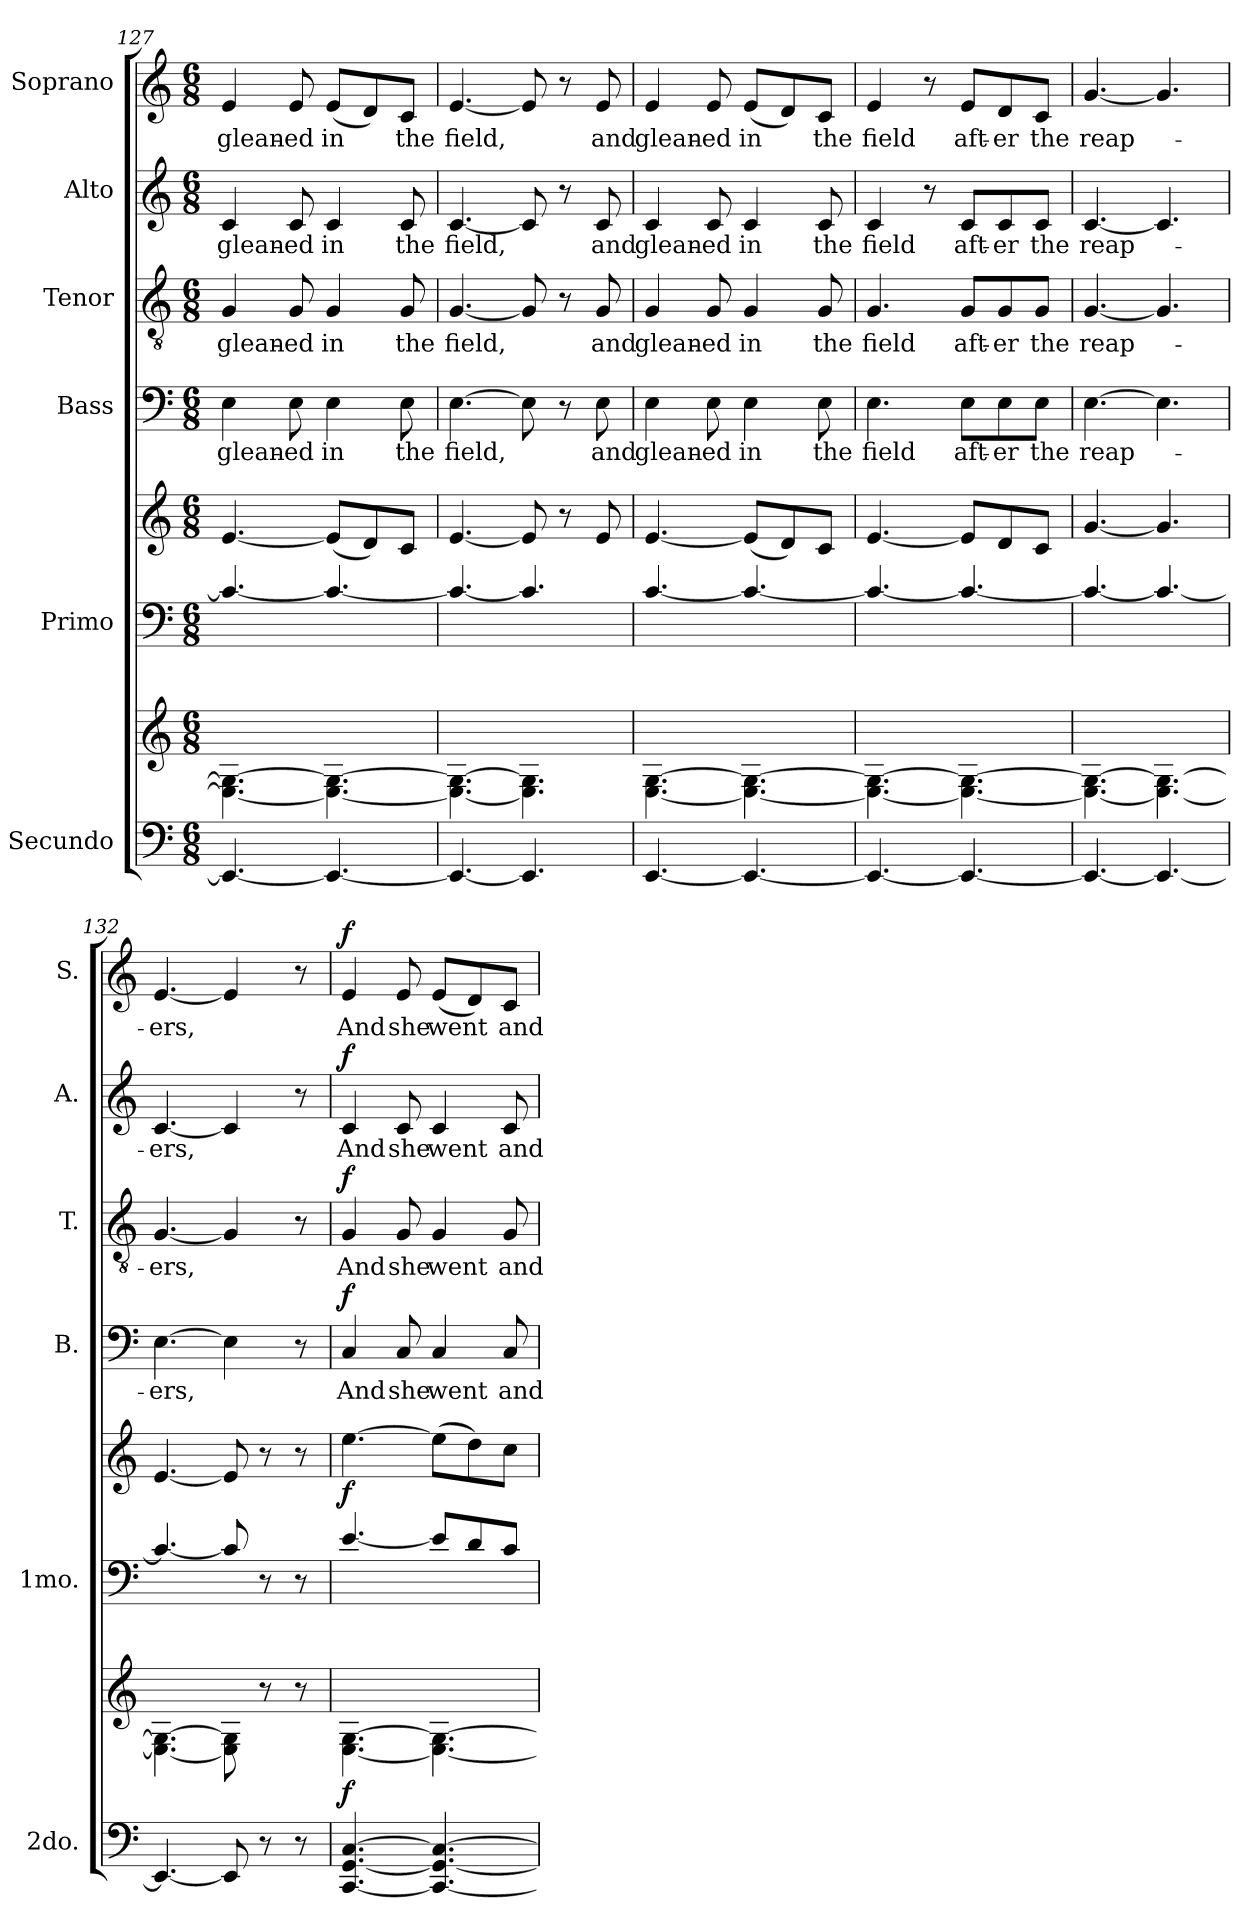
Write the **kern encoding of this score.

**kern	**kern	**dynam	**kern	**kern	**dynam	**kern	**text	**dynam	**kern	**text	**dynam	**kern	**text	**dynam	**kern	**text	**dynam
*part6	*part6	*part6	*part5	*part5	*part5	*part4	*part4	*part4	*part3	*part3	*part3	*part2	*part2	*part2	*part1	*part1	*part1
*staff8	*staff7	*staff7/8	*staff6	*staff5	*staff5/6	*staff4	*staff4	*staff4	*staff3	*staff3	*staff3	*staff2	*staff2	*staff2	*staff1	*staff1	*staff1
*I"Secundo	*	*	*I"Primo	*	*	*I"Bass	*	*	*I"Tenor	*	*	*I"Alto	*	*	*I"Soprano	*	*
*I'2do.	*	*	*I'1mo.	*	*	*I'B.	*	*	*I'T.	*	*	*I'A.	*	*	*I'S.	*	*
*clefF4	*clefG2	*	*clefF4	*clefG2	*	*clefF4	*	*	*clefGv2	*	*	*clefG2	*	*	*clefG2	*	*
*k[]	*k[]	*	*k[]	*k[]	*	*k[]	*	*	*k[]	*	*	*k[]	*	*	*k[]	*	*
*M6/8	*M6/8	*	*M6/8	*M6/8	*	*M6/8	*	*	*M6/8	*	*	*M6/8	*	*	*M6/8	*	*
=127	=127	=127	=127	=127	=127	=127	=127	=127	=127	=127	=127	=127	=127	=127	=127	=127	=127
!	!	!	!	!	!	!	!LO:LY:b	!	!	!LO:LY:b	!	!	!LO:LY:b	!	!	!LO:LY:b	!
4.EE/_	4.E\_ 4.G\_	.	4.c/_	[4.e/	.	4E\	glean-	.	4G/	glean-	.	4c/	glean-	.	4e/	glean-	.
!	!	!	!	!	!	!	!LO:LY:b	!	!	!LO:LY:b	!	!	!LO:LY:b	!	!	!LO:LY:b	!
.	.	.	.	.	.	8E\	-ed	.	8G/	-ed	.	8c/	-ed	.	8e/	-ed	.
!	!	!	!	!	!	!	!LO:LY:b	!	!	!LO:LY:b	!	!	!LO:LY:b	!	!	!LO:LY:b	!
4.EE/_	4.E\_ 4.G\_	.	4.c/_	(<8e/L]	.	4E\	in	.	4G/	in	.	4c/	in	.	(<8e/L	in	.
.	.	.	.	8d/)	.	.	.	.	.	.	.	.	.	.	8d/)	.	.
!	!	!	!	!	!	!	!LO:LY:b	!	!	!LO:LY:b	!	!	!LO:LY:b	!	!	!LO:LY:b	!
.	.	.	.	8c/J	.	8E\	the	.	8G/	the	.	8c/	the	.	8c/J	the	.
=128	=128	=128	=128	=128	=128	=128	=128	=128	=128	=128	=128	=128	=128	=128	=128	=128	=128
!	!	!	!	!	!	!	!LO:LY:b	!	!	!LO:LY:b	!	!	!LO:LY:b	!	!	!LO:LY:b	!
4.EE/_	4.E\_ 4.G\_	.	4.c/_	[4.e/	.	[4.E\	field,	.	[4.G/	field,	.	[4.c/	field,	.	[4.e/	field,	.
4.EE/]	4.E\] 4.G\]	.	4.c/]	8e/]	.	8E\]	.	.	8G/]	.	.	8c/]	.	.	8e/]	.	.
.	.	.	.	8r	.	8r	.	.	8r	.	.	8r	.	.	8r	.	.
!	!	!	!	!	!	!	!LO:LY:b	!	!	!LO:LY:b	!	!	!LO:LY:b	!	!	!LO:LY:b	!
.	.	.	.	8e/	.	8E\	and	.	8G/	and	.	8c/	and	.	8e/	and	.
=129	=129	=129	=129	=129	=129	=129	=129	=129	=129	=129	=129	=129	=129	=129	=129	=129	=129
!	!	!	!	!	!	!	!LO:LY:b	!	!	!LO:LY:b	!	!	!LO:LY:b	!	!	!LO:LY:b	!
[4.EE/	[4.E\ [4.G\	.	[4.c/	[4.e/	.	4E\	glean-	.	4G/	glean-	.	4c/	glean-	.	4e/	glean-	.
!	!	!	!	!	!	!	!LO:LY:b	!	!	!LO:LY:b	!	!	!LO:LY:b	!	!	!LO:LY:b	!
.	.	.	.	.	.	8E\	-ed	.	8G/	-ed	.	8c/	-ed	.	8e/	-ed	.
!	!	!	!	!	!	!	!LO:LY:b	!	!	!LO:LY:b	!	!	!LO:LY:b	!	!	!LO:LY:b	!
4.EE/_	4.E\_ 4.G\_	.	4.c/_	(<8e/L]	.	4E\	in	.	4G/	in	.	4c/	in	.	(<8e/L	in	.
.	.	.	.	8d/)	.	.	.	.	.	.	.	.	.	.	8d/)	.	.
!	!	!	!	!	!	!	!LO:LY:b	!	!	!LO:LY:b	!	!	!LO:LY:b	!	!	!LO:LY:b	!
.	.	.	.	8c/J	.	8E\	the	.	8G/	the	.	8c/	the	.	8c/J	the	.
=130	=130	=130	=130	=130	=130	=130	=130	=130	=130	=130	=130	=130	=130	=130	=130	=130	=130
!	!	!	!	!	!	!	!LO:LY:b	!	!	!LO:LY:b	!	!	!LO:LY:b	!	!	!LO:LY:b	!
4.EE/_	4.E\_ 4.G\_	.	4.c/_	[4.e/	.	4.E\	field	.	4.G/	field	.	4c/	field	.	4e/	field	.
.	.	.	.	.	.	.	.	.	.	.	.	8r	.	.	8r	.	.
!	!	!	!	!	!	!	!LO:LY:b	!	!	!LO:LY:b	!	!	!LO:LY:b	!	!	!LO:LY:b	!
4.EE/_	4.E\_ 4.G\_	.	4.c/_	8e/L]	.	8E\L	aft-	.	8G/L	aft-	.	8c/L	aft-	.	8e/L	aft-	.
!	!	!	!	!	!	!	!LO:LY:b	!	!	!LO:LY:b	!	!	!LO:LY:b	!	!	!LO:LY:b	!
.	.	.	.	8d/	.	8E\	-er	.	8G/	-er	.	8c/	-er	.	8d/	-er	.
!	!	!	!	!	!	!	!LO:LY:b	!	!	!LO:LY:b	!	!	!LO:LY:b	!	!	!LO:LY:b	!
.	.	.	.	8c/J	.	8E\J	the	.	8G/J	the	.	8c/J	the	.	8c/J	the	.
!!LO:LB:g=z
=131	=131	=131	=131	=131	=131	=131	=131	=131	=131	=131	=131	=131	=131	=131	=131	=131	=131
!	!	!	!	!	!	!	!LO:LY:b	!	!	!LO:LY:b	!	!	!LO:LY:b	!	!	!LO:LY:b	!
4.EE/_	4.E\_ 4.G\_	.	4.c/_	[4.g/	.	[4.E\	reap-	.	[4.G/	reap-	.	[4.c/	reap-	.	[4.g/	reap-	.
4.EE/_	4.E\_ 4.G\_	.	4.c/_	4.g/]	.	4.E\]	.	.	4.G/]	.	.	4.c/]	.	.	4.g/]	.	.
=132	=132	=132	=132	=132	=132	=132	=132	=132	=132	=132	=132	=132	=132	=132	=132	=132	=132
!	!	!	!	!	!	!	!LO:LY:b	!	!	!LO:LY:b	!	!	!LO:LY:b	!	!	!LO:LY:b	!
4.EE/_	4.E\_ 4.G\_	.	4.c/_	[4.e/	.	[4.E\	-ers,	.	[4.G/	-ers,	.	[4.c/	-ers,	.	[4.e/	-ers,	.
8EE/]	8E\] 8G\]	.	8c/]	8e/]	.	4E\]	.	.	4G/]	.	.	4c/]	.	.	4e/]	.	.
8r	8r	.	8r	8r	.	.	.	.	.	.	.	.	.	.	.	.	.
8r	8r	.	8r	8r	.	8r	.	.	8r	.	.	8r	.	.	8r	.	.
=133	=133	=133	=133	=133	=133	=133	=133	=133	=133	=133	=133	=133	=133	=133	=133	=133	=133
!	!	!LO:DY:b	!	!	!LO:DY:b	!	!LO:LY:b	!LO:DY:a	!	!LO:LY:b	!LO:DY:a	!	!LO:LY:b	!LO:DY:a	!	!LO:LY:b	!LO:DY:a
[4.CC/ [4.GG/ [4.C/	[4.E!\ [4.G\	f	[4.e/	[4.ee\	f	4C/	And	f	4G/	And	f	4c/	And	f	4e/	And	f
!	!	!	!	!	!	!	!LO:LY:b	!	!	!LO:LY:b	!	!	!LO:LY:b	!	!	!LO:LY:b	!
.	.	.	.	.	.	8C/	she	.	8G/	she	.	8c/	she	.	8e/	she	.
!	!	!	!	!	!	!	!LO:LY:b	!	!	!LO:LY:b	!	!	!LO:LY:b	!	!	!LO:LY:b	!
4.CC/_ 4.GG/_ 4.C/_	4.E!\_ 4.G\_	.	8e/L]	(>8ee\L]	.	4C/	went	.	4G/	went	.	4c/	went	.	(<8e/L	went	.
.	.	.	8d/	8dd\)	.	.	.	.	.	.	.	.	.	.	8d/)	.	.
!	!	!	!	!	!	!	!LO:LY:b	!	!	!LO:LY:b	!	!	!LO:LY:b	!	!	!LO:LY:b	!
.	.	.	8c/J	8cc\J	.	8C/	and	.	8G/	and	.	8c/	and	.	8c/J	and	.
=	=	=	=	=	=	=	=	=	=	=	=	=	=	=	=	=	=
*-	*-	*-	*-	*-	*-	*-	*-	*-	*-	*-	*-	*-	*-	*-	*-	*-	*-
